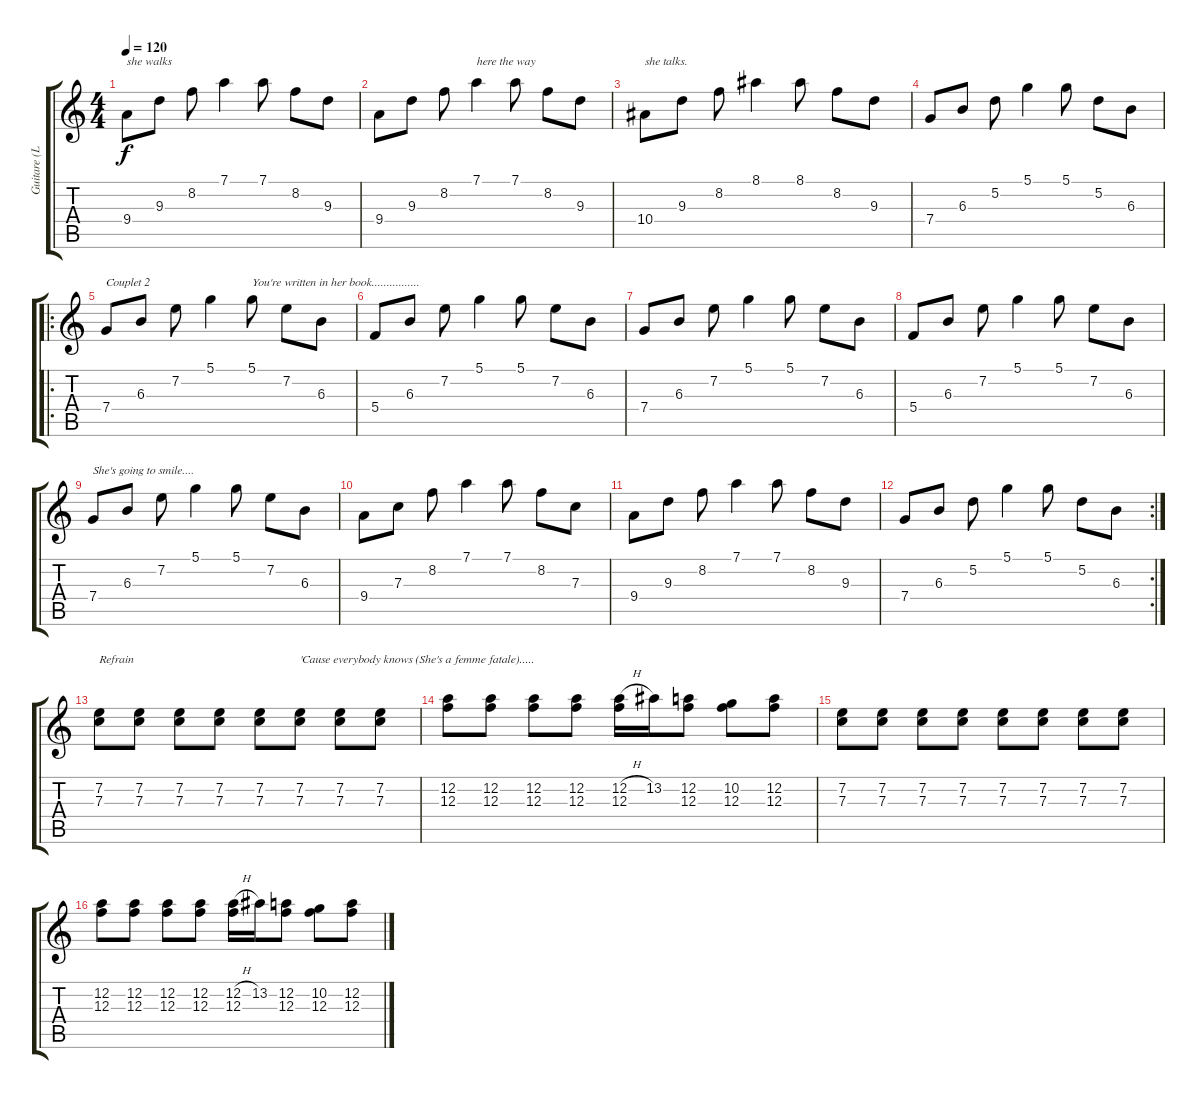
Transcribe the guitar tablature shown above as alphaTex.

\track ("Guitare (Lou Reed)" "Guitare (L") {instrument electricguitarjazz}
\staff {score tabs}
\tuning (D4 A3 F3 C3 G2 D2) {hide}
\ts (4 4)
\tempo 120
\clef g2
\ks c
9.4.8{txt "she walks" dy f} 9.3.8 8.2.8 7.1.4 7.1.8 8.2.8 9.3.8 |
9.4.8 9.3.8 8.2.8 7.1.4{txt "here the way"} 7.1.8 8.2.8 9.3.8 |
10.4.8{txt "she talks."} 9.3.8 8.2.8 8.1.4 8.1.8 8.2.8 9.3.8 |
7.4.8 6.3.8 5.2.8 5.1.4 5.1.8 5.2.8 6.3.8 |
\ro
7.4.8{txt "Couplet 2"} 6.3.8 7.2.8 5.1.4 5.1.8{txt "You're written in her book................"} 7.2.8 6.3.8 |
5.4.8 6.3.8 7.2.8 5.1.4 5.1.8 7.2.8 6.3.8 |
7.4.8 6.3.8 7.2.8 5.1.4 5.1.8 7.2.8 6.3.8 |
5.4.8 6.3.8 7.2.8 5.1.4 5.1.8 7.2.8 6.3.8 |
7.4.8{txt "She's going to smile...."} 6.3.8 7.2.8 5.1.4 5.1.8 7.2.8 6.3.8 |
9.4.8 7.3.8 8.2.8 7.1.4 7.1.8 8.2.8 7.3.8 |
9.4.8 9.3.8 8.2.8 7.1.4 7.1.8 8.2.8 9.3.8 |
\rc 2
7.4.8 6.3.8 5.2.8 5.1.4 5.1.8 5.2.8 6.3.8 |
(7.2 7.3).8{txt "Refrain"} (7.2 7.3).8 (7.2 7.3).8 (7.2 7.3).8 (7.2 7.3).8 (7.2 7.3).8{txt "'Cause everybody knows (She's a femme fatale)....."} (7.2 7.3).8 (7.2 7.3).8 |
(12.2 12.3).8 (12.2 12.3).8 (12.2 12.3).8 (12.2 12.3).8 (12.2{h} 12.3).16 13.2.16 (12.2 12.3).8 (10.2 12.3).8 (12.2 12.3).8 |
(7.2 7.3).8 (7.2 7.3).8 (7.2 7.3).8 (7.2 7.3).8 (7.2 7.3).8 (7.2 7.3).8 (7.2 7.3).8 (7.2 7.3).8 |
(12.2 12.3).8 (12.2 12.3).8 (12.2 12.3).8 (12.2 12.3).8 (12.2{h} 12.3).16 13.2.16 (12.2 12.3).8 (10.2 12.3).8 (12.2 12.3).8
